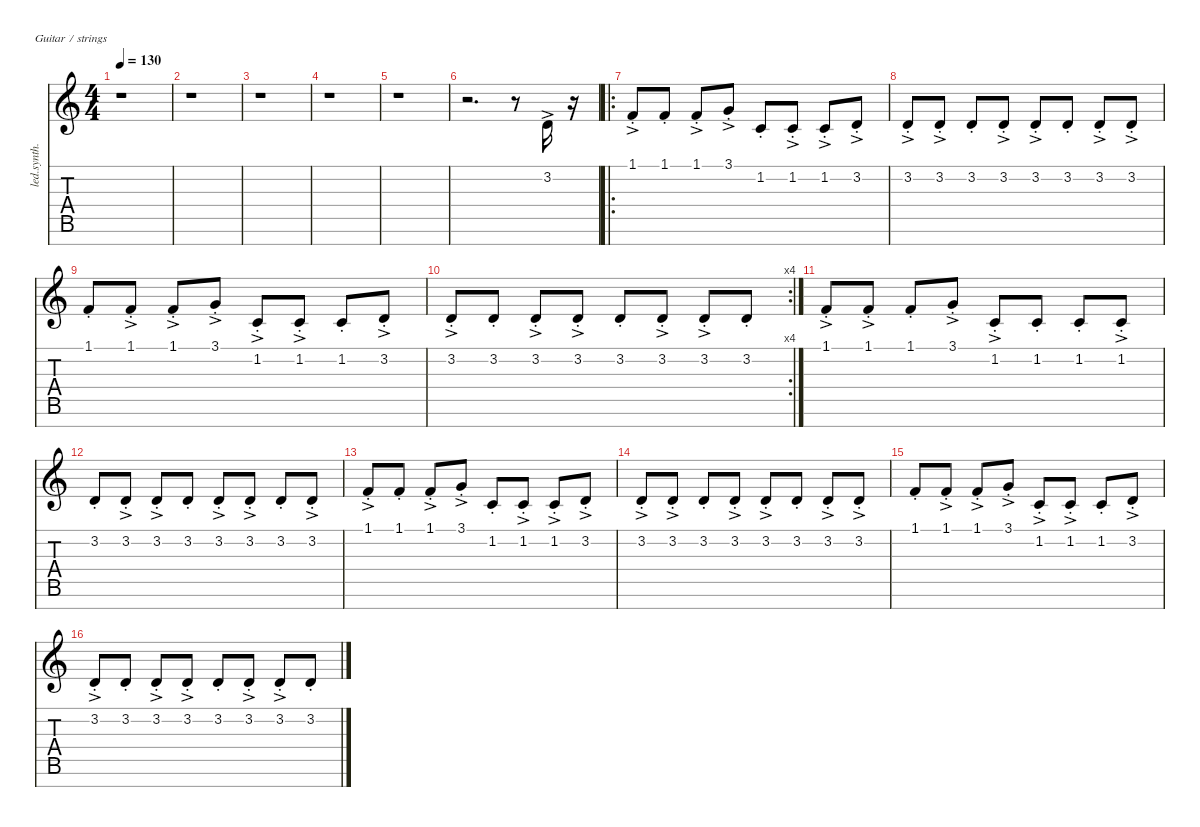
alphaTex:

\defaultSystemsLayout 4
\hideDynamics
\bracketExtendMode nobrackets
\otherSystemsTrackNameOrientation horizontal
\track ("Synth 1-RH" "led.synth.") {defaultSystemsLayout 4 instrument lead8bassandlead}
\staff {score tabs}
\tuning (E4 B3 G3 D3 A2 E2 B1)
\ts (4 4)
\tempo 130
\clef g2
\ks c
r.1{dy f beam Down} |
r.1{beam Down} |
r.1{beam Down} |
r.1{beam Down} |
r.1{beam Down} |
r.2{d beam Down} r.8{beam Down} 3.2{ac}.16{beam Up} r.16{beam Up} |
\ro
1.1{ac st}.8{beam Up} 1.1{st}.8{beam Up} 1.1{ac st}.8{beam Up} 3.1{ac st}.8{beam Up} 1.2{st}.8{beam Up} 1.2{ac st}.8{beam Up} 1.2{ac st}.8{beam Up} 3.2{ac st}.8{beam Up} |
3.2{ac st}.8{beam Up} 3.2{ac st}.8{beam Up} 3.2{st}.8{beam Up} 3.2{ac st}.8{beam Up} 3.2{ac st}.8{beam Up} 3.2{st}.8{beam Up} 3.2{ac st}.8{beam Up} 3.2{ac st}.8{beam Up} |
1.1{st}.8{beam Up} 1.1{ac st}.8{beam Up} 1.1{ac st}.8{beam Up} 3.1{ac st}.8{beam Up} 1.2{ac st}.8{beam Up} 1.2{ac st}.8{beam Up} 1.2{st}.8{beam Up} 3.2{ac st}.8{beam Up} |
\rc 4
3.2{ac st}.8{beam Up} 3.2{st}.8{beam Up} 3.2{ac st}.8{beam Up} 3.2{ac st}.8{beam Up} 3.2{st}.8{beam Up} 3.2{ac st}.8{beam Up} 3.2{ac st}.8{beam Up} 3.2{st}.8{beam Up} |
1.1{ac st}.8{beam Up} 1.1{ac st}.8{beam Up} 1.1{st}.8{beam Up} 3.1{ac st}.8{beam Up} 1.2{ac st}.8{beam Up} 1.2{st}.8{beam Up} 1.2{st}.8{beam Up} 1.2{ac st}.8{beam Up} |
3.2{st}.8{beam Up} 3.2{ac st}.8{beam Up} 3.2{ac st}.8{beam Up} 3.2{st}.8{beam Up} 3.2{ac st}.8{beam Up} 3.2{ac st}.8{beam Up} 3.2{st}.8{beam Up} 3.2{ac st}.8{beam Up} |
1.1{ac st}.8{beam Up} 1.1{st}.8{beam Up} 1.1{ac st}.8{beam Up} 3.1{ac st}.8{beam Up} 1.2{st}.8{beam Up} 1.2{ac st}.8{beam Up} 1.2{ac st}.8{beam Up} 3.2{ac st}.8{beam Up} |
3.2{ac st}.8{beam Up} 3.2{ac st}.8{beam Up} 3.2{st}.8{beam Up} 3.2{ac st}.8{beam Up} 3.2{ac st}.8{beam Up} 3.2{st}.8{beam Up} 3.2{ac st}.8{beam Up} 3.2{ac st}.8{beam Up} |
1.1{st}.8{beam Up} 1.1{ac st}.8{beam Up} 1.1{ac st}.8{beam Up} 3.1{ac st}.8{beam Up} 1.2{ac st}.8{beam Up} 1.2{ac st}.8{beam Up} 1.2{st}.8{beam Up} 3.2{ac st}.8{beam Up} |
3.2{ac st}.8{beam Up} 3.2{st}.8{beam Up} 3.2{ac st}.8{beam Up} 3.2{ac st}.8{beam Up} 3.2{st}.8{beam Up} 3.2{ac st}.8{beam Up} 3.2{ac st}.8{beam Up} 3.2{st}.8{beam Up}
